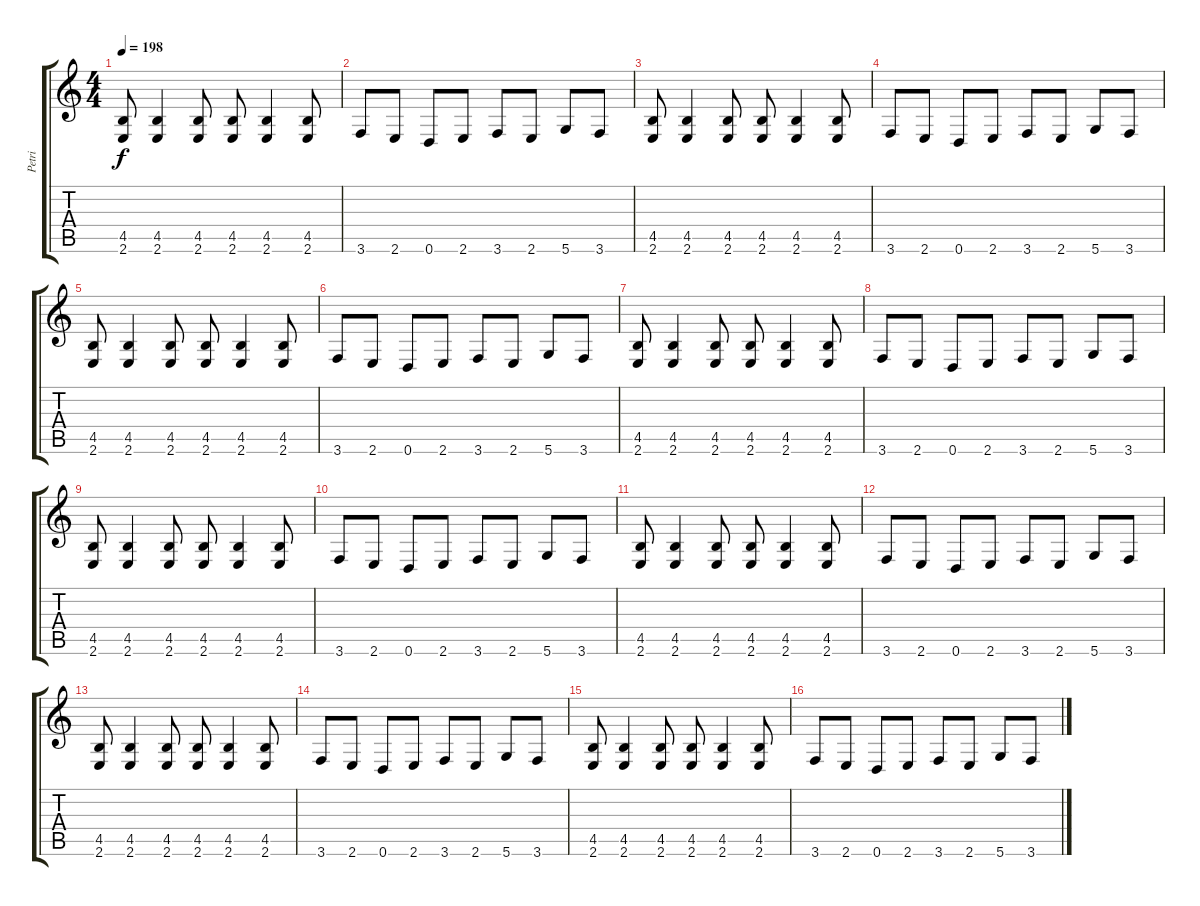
\track ("Petri" "Petri") {instrument distortionguitar}
\staff {score tabs}
\tuning (D4 A3 F3 C3 G2 D2) {hide}
\ts (4 4)
\tempo 198
\clef g2
\ks c
(4.5 2.6).8{dy f instrument distortionguitar} (4.5 2.6).4 (4.5 2.6).8 (4.5 2.6).8 (4.5 2.6).4 (4.5 2.6).8 |
3.6.8 2.6.8 0.6.8 2.6.8 3.6.8 2.6.8 5.6.8 3.6.8 |
(4.5 2.6).8 (4.5 2.6).4 (4.5 2.6).8 (4.5 2.6).8 (4.5 2.6).4 (4.5 2.6).8 |
3.6.8 2.6.8 0.6.8 2.6.8 3.6.8 2.6.8 5.6.8 3.6.8 |
(4.5 2.6).8 (4.5 2.6).4 (4.5 2.6).8 (4.5 2.6).8 (4.5 2.6).4 (4.5 2.6).8 |
3.6.8 2.6.8 0.6.8 2.6.8 3.6.8 2.6.8 5.6.8 3.6.8 |
(4.5 2.6).8 (4.5 2.6).4 (4.5 2.6).8 (4.5 2.6).8 (4.5 2.6).4 (4.5 2.6).8 |
3.6.8 2.6.8 0.6.8 2.6.8 3.6.8 2.6.8 5.6.8 3.6.8 |
(4.5 2.6).8 (4.5 2.6).4 (4.5 2.6).8 (4.5 2.6).8 (4.5 2.6).4 (4.5 2.6).8 |
3.6.8 2.6.8 0.6.8 2.6.8 3.6.8 2.6.8 5.6.8 3.6.8 |
(4.5 2.6).8 (4.5 2.6).4 (4.5 2.6).8 (4.5 2.6).8 (4.5 2.6).4 (4.5 2.6).8 |
3.6.8 2.6.8 0.6.8 2.6.8 3.6.8 2.6.8 5.6.8 3.6.8 |
(4.5 2.6).8 (4.5 2.6).4 (4.5 2.6).8 (4.5 2.6).8 (4.5 2.6).4 (4.5 2.6).8 |
3.6.8 2.6.8 0.6.8 2.6.8 3.6.8 2.6.8 5.6.8 3.6.8 |
(4.5 2.6).8 (4.5 2.6).4 (4.5 2.6).8 (4.5 2.6).8 (4.5 2.6).4 (4.5 2.6).8 |
3.6.8 2.6.8 0.6.8 2.6.8 3.6.8 2.6.8 5.6.8 3.6.8
